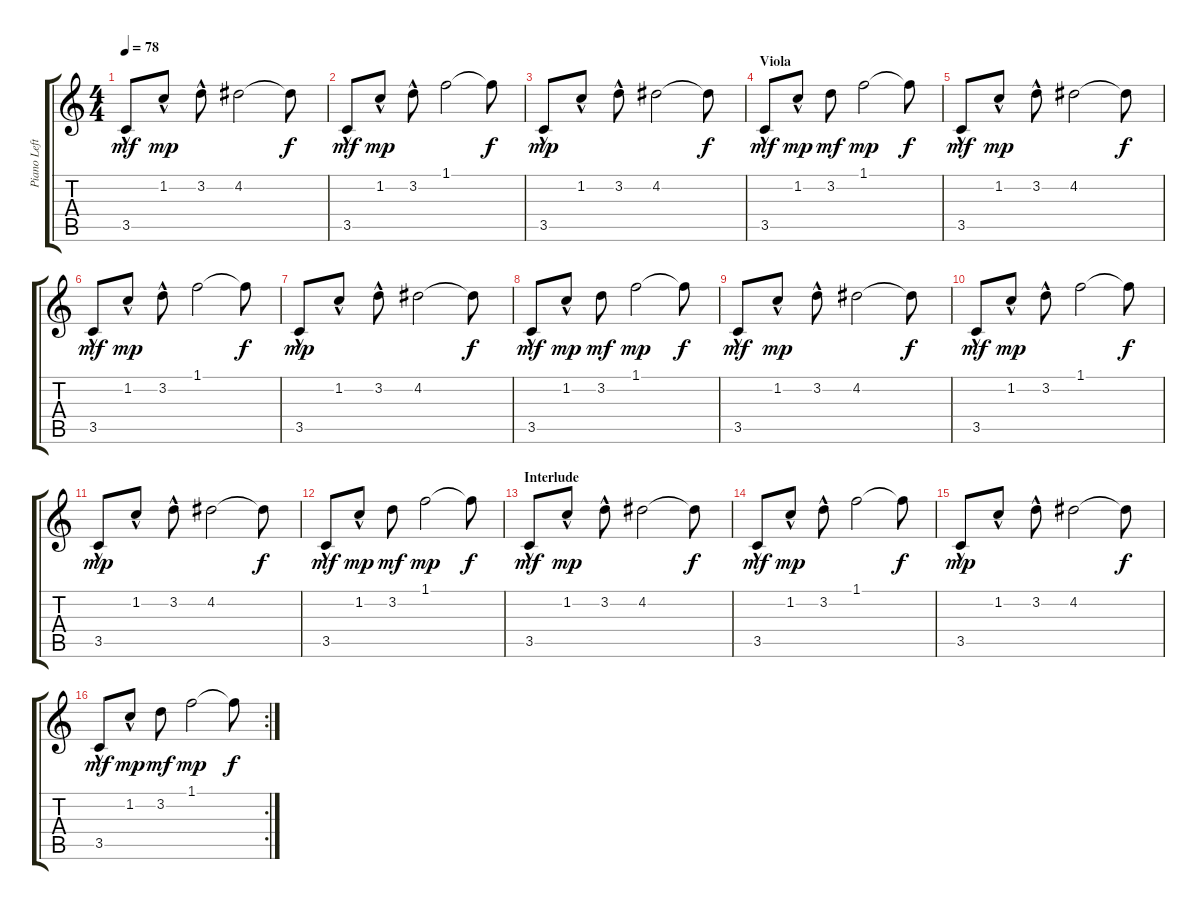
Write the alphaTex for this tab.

\track ("Piano Left Hand" "Piano Left") {instrument electricguitarjazz}
\staff {score tabs}
\tuning (E4 B3 G3 D3 A2 E2) {hide}
\ts (4 4)
\tempo 78
\clef g2
\ks c
3.5{hac}.8{dy mf} 1.2{hac}.8{dy mp} 3.2{hac}.8 4.2.2 4.2{t}.8{dy f} |
3.5{hac}.8{dy mf} 1.2{hac}.8{dy mp} 3.2{hac}.8 1.1.2 1.1{t}.8{dy f} |
3.5{hac}.8{dy mp} 1.2{hac}.8 3.2{hac}.8 4.2.2 4.2{t}.8{dy f} |
\section ("" "Viola")
3.5{hac}.8{dy mf} 1.2{hac}.8{dy mp} 3.2.8{dy mf} 1.1.2{dy mp} 1.1{t}.8{dy f} |
3.5{hac}.8{dy mf} 1.2{hac}.8{dy mp} 3.2{hac}.8 4.2.2 4.2{t}.8{dy f} |
3.5{hac}.8{dy mf} 1.2{hac}.8{dy mp} 3.2{hac}.8 1.1.2 1.1{t}.8{dy f} |
3.5{hac}.8{dy mp} 1.2{hac}.8 3.2{hac}.8 4.2.2 4.2{t}.8{dy f} |
3.5{hac}.8{dy mf} 1.2{hac}.8{dy mp} 3.2.8{dy mf} 1.1.2{dy mp} 1.1{t}.8{dy f} |
3.5{hac}.8{dy mf} 1.2{hac}.8{dy mp} 3.2{hac}.8 4.2.2 4.2{t}.8{dy f} |
3.5{hac}.8{dy mf} 1.2{hac}.8{dy mp} 3.2{hac}.8 1.1.2 1.1{t}.8{dy f} |
3.5{hac}.8{dy mp} 1.2{hac}.8 3.2{hac}.8 4.2.2 4.2{t}.8{dy f} |
3.5{hac}.8{dy mf} 1.2{hac}.8{dy mp} 3.2.8{dy mf} 1.1.2{dy mp} 1.1{t}.8{dy f} |
\section ("" "Interlude")
3.5{hac}.8{dy mf} 1.2{hac}.8{dy mp} 3.2{hac}.8 4.2.2 4.2{t}.8{dy f} |
3.5{hac}.8{dy mf} 1.2{hac}.8{dy mp} 3.2{hac}.8 1.1.2 1.1{t}.8{dy f} |
3.5{hac}.8{dy mp} 1.2{hac}.8 3.2{hac}.8 4.2.2 4.2{t}.8{dy f} |
\rc 2
3.5{hac}.8{dy mf} 1.2{hac}.8{dy mp} 3.2.8{dy mf} 1.1.2{dy mp} 1.1{t}.8{dy f}
